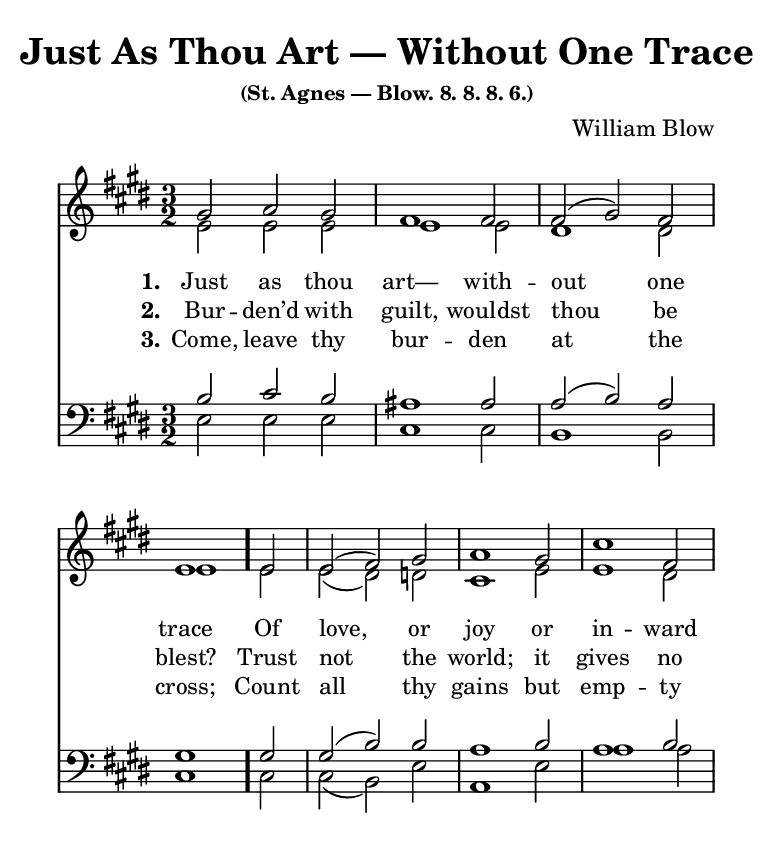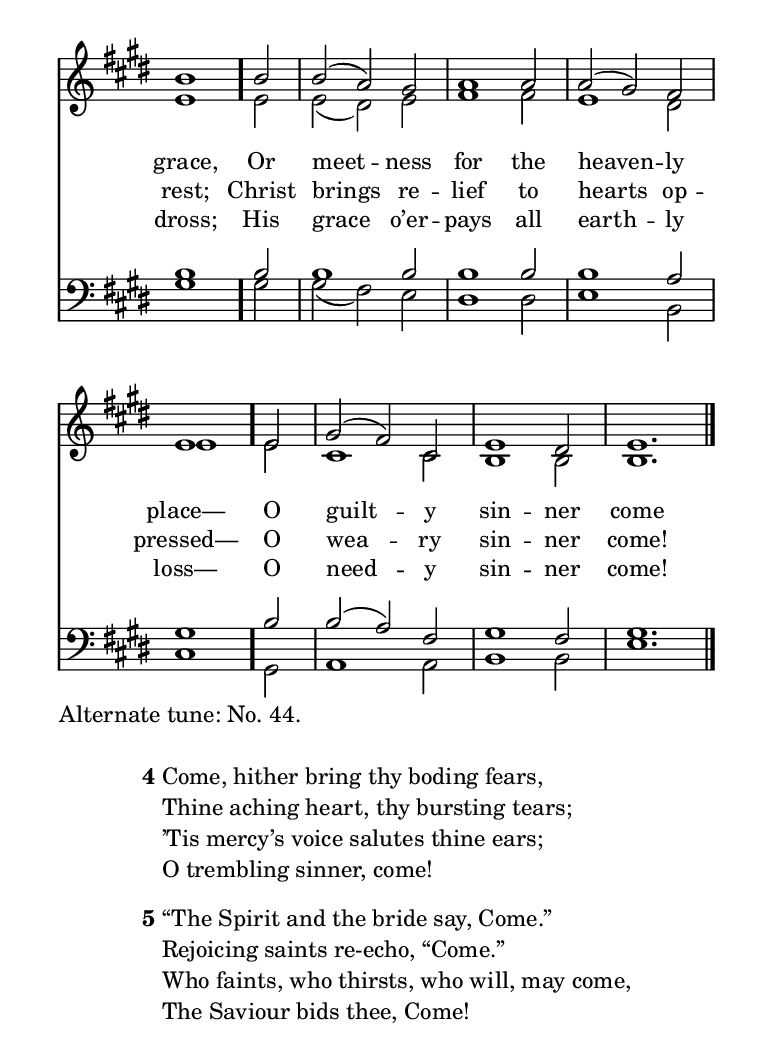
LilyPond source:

\include "common/global.ily"
\paper {
  \include "common/paper.ily"
  ragged-bottom = ##t
  ragged-last-bottom = ##t
  systems-per-page = ##f
  %page-count = ##f
}

\header{
  title = "Just As Thou Art — Without One Trace"
  subsubtitle = "(St. Agnes — Blow. 8. 8. 8. 6.)"
  %meter = "8.8.8.6."
  %poet = ""
  composer = "William Blow"
  %copyright = ""
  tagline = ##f
}

% for fermata in MIDI
ta = { \tempo 2=90 }
tb = { \tempo 2=45 }

patternAA = { c2 c2 c2 | c1 c2 | c2( c2) c2 | c1 }
patternAB = { c2 c2 c2 | c1 c2 | c1      c2 | c1 }

patternBA = { c2 | c2( c2) c2 | c1 c2 | c1      c2 | c1 }
patternBB = { c2 | c2( c2) c2 | c1 c2 | c2( c2) c2 | c1 }
patternBC = { c2 | c1      c2 | c1 c2 | c1      c2 | c1 }

patternCA = { c2 | c2( c2) c2 | c1 c2 | c1. }
patternCB = { c2 | c1      c2 | c1 c2 | c1. }

global = {
  \include "common/overrides.ily"
  \override Staff.TimeSignature.style = #'()
  \time 3/2
  \override Score.MetronomeMark.transparent = ##t % hide all fermata changes too
  \ta
  \key e \major
  %\partial 4
  \autoBeamOff
}

notesSoprano = {
\global
\relative c'' {

  \changePitch \patternAA { gis a gis | fis fis | fis gis fis | e }
  \changePitch \patternBA { e | e fis gis | a gis | cis fis, | b }
  \changePitch \patternBB { b | b a gis | a a | a gis fis | e }
  \changePitch \patternCA { e | gis fis cis | e dis | e }

  \bar "|."

}
}

notesAlto = {
\global
\relative e' {

  \changePitch \patternAB { e e e | e e | dis dis | e }
  \changePitch \patternBA { e | e dis d | cis e | e dis | e }
  \changePitch \patternBA { e | e dis e | fis fis | e dis | e }
  \changePitch \patternCB { e | cis cis | b b | b }

}
}

notesTenor = {
\global
\relative a {

  \changePitch \patternAA { b cis b | ais ais | a b a | gis }
  \changePitch \patternBA { gis | gis b b | a b | a b | b }
  \changePitch \patternBC { b | b b | b b | b a | gis }
  \changePitch \patternCA { b | b a fis | gis fis | gis }

}
}

notesBass = {
\global
\relative f {

  \changePitch \patternAB { e e e | cis cis | b b | cis }
  \changePitch \patternBA { cis | cis b e | a, e' | a a | gis }
  \changePitch \patternBA { gis | gis fis e | dis dis | e b | cis }
  \changePitch \patternCB { gis | a a | b b | e }

}
}

wordsA = \lyricmode {
\set stanza = "1."

Just as thou art— with -- out one trace \bar "."
Of love, or joy or in -- ward grace, \bar "."
Or meet -- ness for the heaven -- ly place— \bar "."
O guilt -- y sin -- ner come ! \bar "."

}

wordsB = \lyricmode {
\set stanza = "2."

Bur -- den’d with guilt, wouldst thou be blest?
Trust not the world; it gives no rest;
Christ brings re -- lief to hearts op -- pressed—
O wea -- ry sin -- ner come!

}

wordsC = \lyricmode {
\set stanza = "3."

Come, leave thy bur -- den at the cross;
Count all thy gains but emp -- ty dross;
His grace o’er -- pays all earth -- ly loss—
O need -- y sin -- ner come!

}

wordsD = \markuplist {

\line { Come, hither bring thy boding fears, }
\line { Thine aching heart, thy bursting tears; }
\line { ’Tis mercy’s voice salutes thine ears; }
\line { O trembling sinner, come! }

}

wordsE = \markuplist {

\line { “The Spirit and the bride say, Come.” }
\line { Rejoicing saints re-echo, “Come.” }
\line { Who faints, who thirsts, who will, may come, }
\line { The Saviour bids thee, Come! }

}

\score {
  \context ChoirStaff <<
    \context Staff = upper <<
      \set ChoirStaff.systemStartDelimiter = #'SystemStartBar
      \context Voice  = sopranos { \voiceOne << \notesSoprano >> }
      \context Voice  = altos { \voiceTwo << \notesAlto >> }
      \context Lyrics = one   \lyricsto sopranos \wordsA
      \context Lyrics = two   \lyricsto sopranos \wordsB
      \context Lyrics = three \lyricsto sopranos \wordsC
    >>
    \context Staff = men <<
      \clef bass
      \context Voice  = tenors { \voiceOne << \notesTenor >> }
      \context Voice  = basses { \voiceTwo << \notesBass >> }
    >>
  >>
  \layout {
    \include "common/layout.ily"
  }
  \midi{
    \include "common/midi.ily"
  }
}

\noPageBreak

\markup {
	\raise #5
	\line { Alternate tune: No. 44. }
}

\noPageBreak

\markup { \fill-line { \column {
  \line{ \bold 4 \column { \wordsD } } \combine \null \vspace #0.4
  \line{ \bold 5 \column { \wordsE } } %\combine \null \vspace #0.4
} } }

\version "2.18.0"  % necessary for upgrading to future LilyPond versions.

% vi:set et ts=2 sw=2 ai nocindent syntax=lilypond
